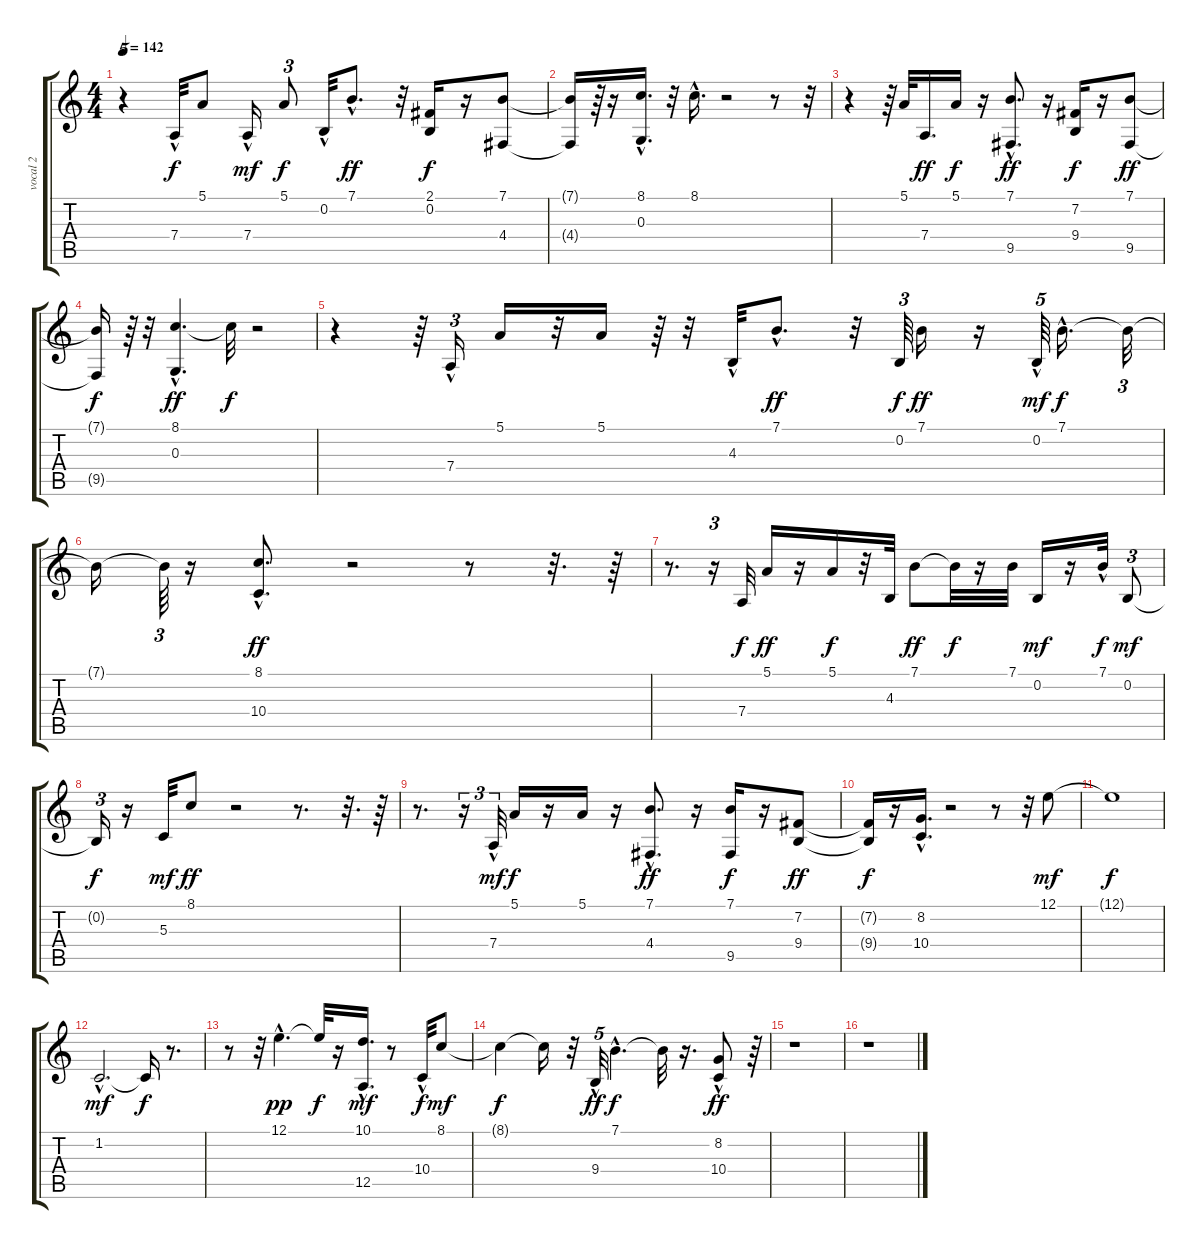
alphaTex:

\track ("vocal 2" "vocal 2") {instrument lead2sawtooth}
\staff {score tabs}
\tuning (E4 B3 G3 D3 A2 E2) {hide}
\ts (4 4)
\tempo 142
\clef g2
\ks c
r.4{tu (5 4) dy f} 7.4{hac}.32 5.1.8 7.4{hac}.16{dy mf} 5.1.8{tu (3 2) dy f} 0.2{hac}.32 7.1{hac}.8{d dy ff} r.32 (2.1 0.2).16{dy f} r.16 (7.1 4.4).8 |
(7.1{t} 4.4{t}).16 r.64 r.16 (8.1 0.3{hac}).16{d} r.32 8.1{hac}.16{d} r.2 r.8 r.32 |
r.4 r.64 5.1.32 7.4.16{d dy ff} 5.1.16{dy f} r.16 (7.1{hac} 9.5{hac}).8{d dy ff} r.16 (7.2 9.4).16{dy f} r.16 (7.1 9.5).8{dy ff} |
(7.1{t} 9.5{t}).16{dy f} r.64 r.32 (8.1{hac} 0.3).4{d dy ff} 8.1{t}.32{dy f} r.2 |
r.4 r.64 7.4{hac}.16{tu (3 2)} 5.1.16 r.32 5.1.16 r.64 r.32 4.3{hac}.32 7.1{hac}.8{d dy ff} r.32 0.2.64{tu (3 2) dy f} 7.1.16{dy ff} r.16 0.2{hac}.64{tu (5 4) dy mf} 7.1{hac}.16{d dy f} 7.1{t}.32{tu (3 2)} |
7.1{t}.16 7.1{t}.64{tu (3 2)} r.16 (8.1{hac} 10.4).8{d dy ff} r.2 r.8 r.32{d} r.64 |
r.8{d} r.16{tu (3 2)} 7.4.32{dy f} 5.1.16{dy ff} r.16 5.1.16{dy f} r.32 4.3.32 7.1.8{dy ff} 7.1{t}.32{dy f} r.16 7.1.32 0.2.16{dy mf} r.16 7.1{hac}.32{dy f} 0.2.8{tu (3 2) dy mf} |
0.2{t}.16{tu (3 2) dy f} r.16 5.3.32{dy mf} 8.1.8{dy ff} r.2 r.8{d} r.32{d} r.64 |
r.8{d} r.16{tu (3 2)} 7.4{hac}.32{tu (3 2) dy mf} 5.1.16{dy f} r.16 5.1.16 r.16 (7.1{hac} 4.4{hac}).8{d dy ff} r.16 (7.1 9.5).16{dy f} r.16 (7.2 9.4).8{dy ff} |
(7.2{t} 9.4{t}).16{dy f} r.16 (8.2{hac} 10.4{hac}).16{d} r.2 r.8 r.32 12.1.8{dy mf} |
12.1{t}.1{dy f} |
1.2{hac}.2{d dy mf} 1.2{t}.16{dy f} r.8{d} |
r.8 r.32 12.1{hac}.4{d dy pp} 12.1{t}.32{dy f} r.16 (10.1{hac} 12.5).16{d dy mf} r.8 10.4{hac}.32{dy f} 8.1.8{dy mf} |
8.1{t}.4{dy f} 8.1{t}.16 r.32 9.4{hac}.32{tu (5 4) dy ff} 7.1{hac}.4{d dy f} 7.1{t}.32 r.16{d} (8.2{hac} 10.4).8{dy ff} r.64 |
r.1 |
r.1
